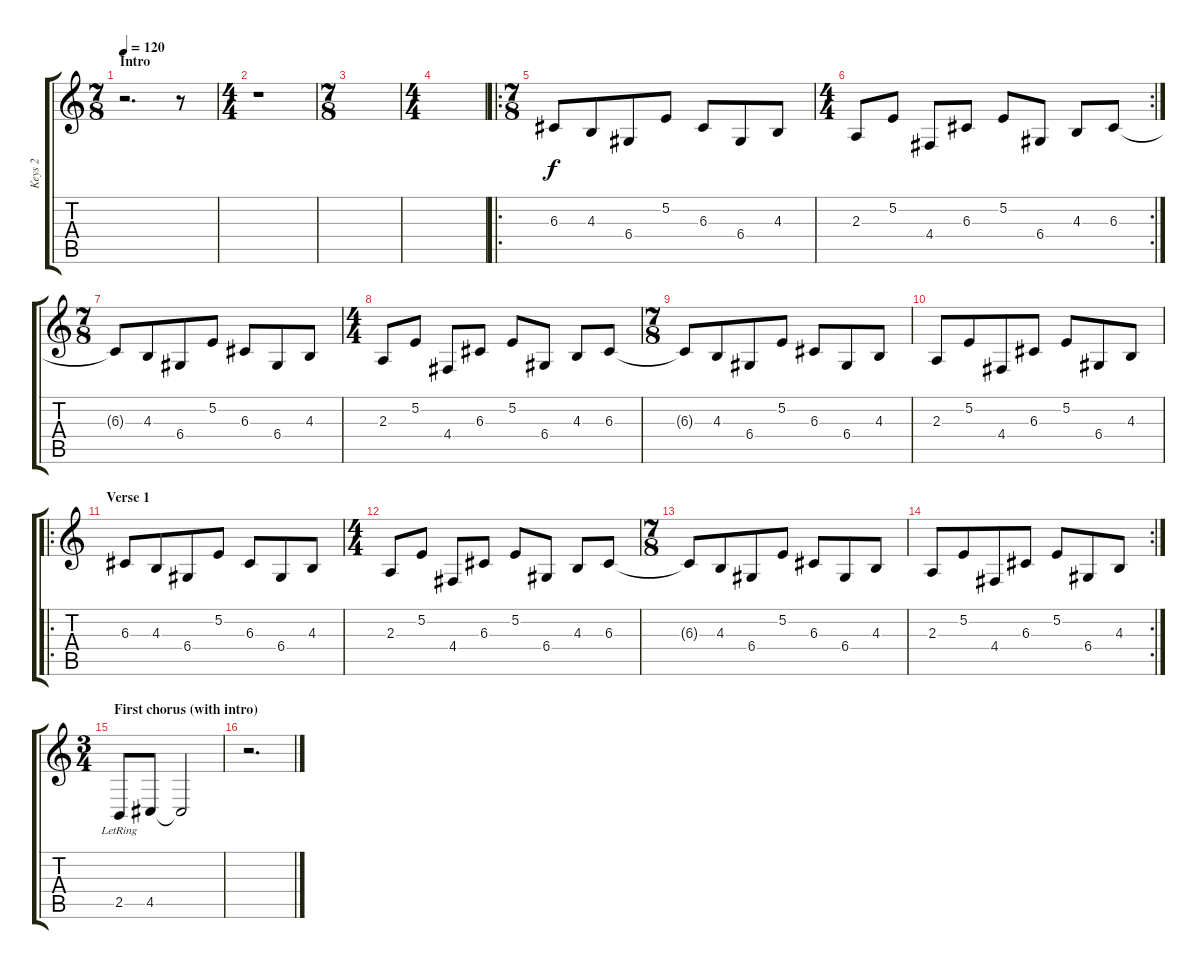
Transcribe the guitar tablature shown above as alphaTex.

\track ("Keys 2" "Keys 2") {instrument vibraphone}
\staff {score tabs}
\tuning (E4 B3 G3 D3 A2 E2) {hide}
\ts (7 8)
\section ("" "Intro")
\tempo 120
\clef g2
\ks c
r.2{d dy f instrument vibraphone} r.8 |
\ts (4 4)
r.1 |
\ts (7 8)
|
\ts (4 4)
|
\ro
\ts (7 8)
6.3.8 4.3.8 6.4.8 5.2.8 6.3.8 6.4.8 4.3.8 |
\rc 2
\ts (4 4)
2.3.8 5.2.8 4.4.8 6.3.8 5.2.8 6.4.8 4.3.8 6.3.8 |
\ts (7 8)
6.3{t}.8 4.3.8 6.4.8 5.2.8 6.3.8 6.4.8 4.3.8 |
\ts (4 4)
2.3.8 5.2.8 4.4.8 6.3.8 5.2.8 6.4.8 4.3.8 6.3.8 |
\ts (7 8)
6.3{t}.8 4.3.8 6.4.8 5.2.8 6.3.8 6.4.8 4.3.8 |
2.3.8 5.2.8 4.4.8 6.3.8 5.2.8 6.4.8 4.3.8 |
\ro
\section ("" "Verse 1")
6.3.8 4.3.8 6.4.8 5.2.8 6.3.8 6.4.8 4.3.8 |
\ts (4 4)
2.3.8 5.2.8 4.4.8 6.3.8 5.2.8 6.4.8 4.3.8 6.3.8 |
\ts (7 8)
6.3{t}.8 4.3.8 6.4.8 5.2.8 6.3.8 6.4.8 4.3.8 |
\rc 2
2.3.8 5.2.8 4.4.8 6.3.8 5.2.8 6.4.8 4.3.8 |
\ts (3 4)
\section ("" "First chorus (with intro)")
2.5{lr}.8 4.5.8 4.5{t}.2 |
r.2{d}
